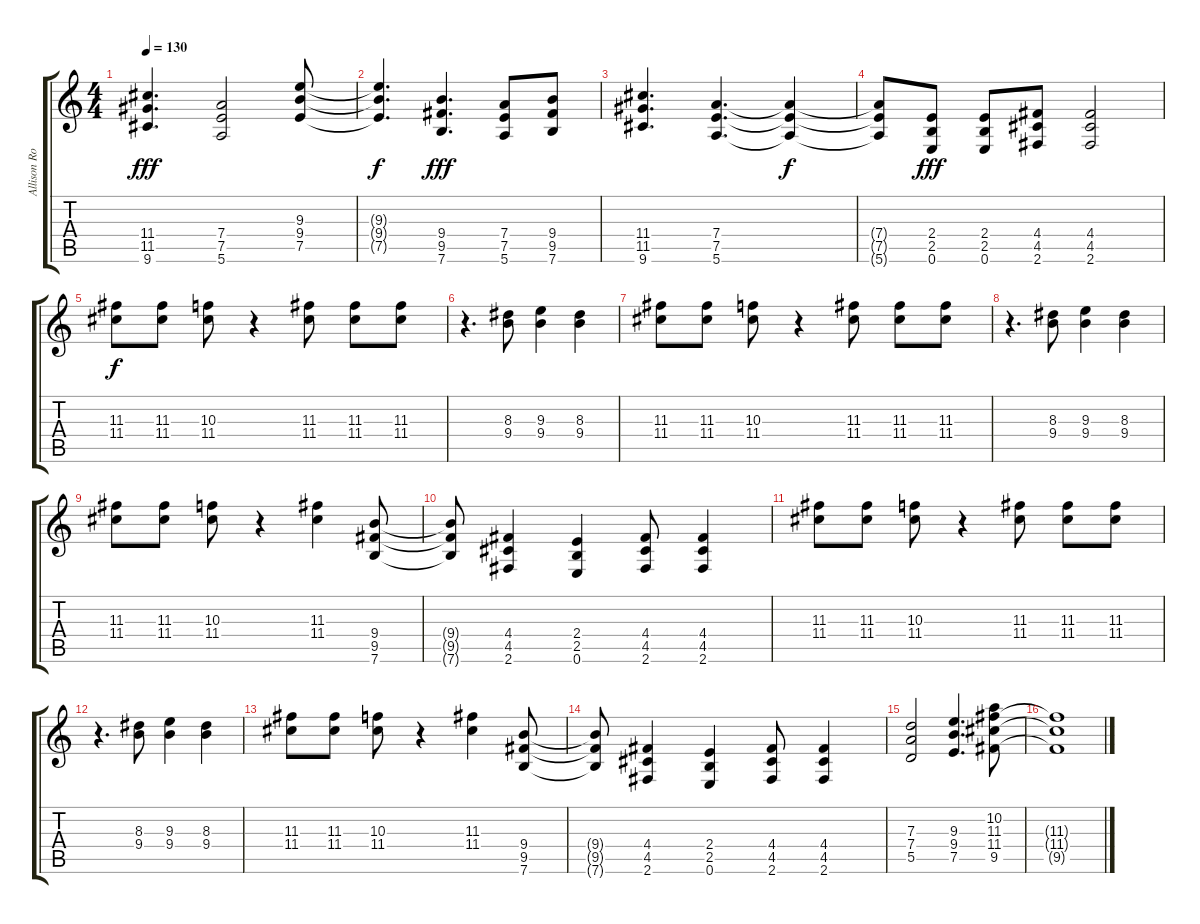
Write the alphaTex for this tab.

\track ("Allison Robertson (Rythm)" "Allison Ro") {instrument overdrivenguitar}
\staff {score tabs}
\tuning (E4 B3 G3 D3 A2 E2) {hide}
\ts (4 4)
\tempo 130
\clef g2
\ks c
(11.4 11.5 9.6).4{d dy fff} (7.4 7.5 5.6).2 (9.3 9.4 7.5).8 |
(9.3{t} 9.4{t} 7.5{t}).4{d dy f} (9.4 9.5 7.6).4{d dy fff} (7.4 7.5 5.6).8 (9.4 9.5 7.6).8 |
(11.4 11.5 9.6).4{d} (7.4 7.5 5.6).4{d} (7.4{t} 7.5{t} 5.6{t}).4{dy f} |
(7.4{t} 7.5{t} 5.6{t}).8 (2.4 2.5 0.6).8{dy fff} (2.4 2.5 0.6).8 (4.4 4.5 2.6).8 (4.4 4.5 2.6).2 |
(11.3 11.4).8{dy f} (11.3 11.4).8 (10.3 11.4).8 r.4 (11.3 11.4).8 (11.3 11.4).8 (11.3 11.4).8 |
r.4{d} (8.3 9.4).8 (9.3 9.4).4 (8.3 9.4).4 |
(11.3 11.4).8 (11.3 11.4).8 (10.3 11.4).8 r.4 (11.3 11.4).8 (11.3 11.4).8 (11.3 11.4).8 |
r.4{d} (8.3 9.4).8 (9.3 9.4).4 (8.3 9.4).4 |
(11.3 11.4).8 (11.3 11.4).8 (10.3 11.4).8 r.4 (11.3 11.4).4 (9.4 9.5 7.6).8 |
(9.4{t} 9.5{t} 7.6{t}).8 (4.4 4.5 2.6).4 (2.4 2.5 0.6).4 (4.4 4.5 2.6).8 (4.4 4.5 2.6).4 |
(11.3 11.4).8 (11.3 11.4).8 (10.3 11.4).8 r.4 (11.3 11.4).8 (11.3 11.4).8 (11.3 11.4).8 |
r.4{d} (8.3 9.4).8 (9.3 9.4).4 (8.3 9.4).4 |
(11.3 11.4).8 (11.3 11.4).8 (10.3 11.4).8 r.4 (11.3 11.4).4 (9.4 9.5 7.6).8 |
(9.4{t} 9.5{t} 7.6{t}).8 (4.4 4.5 2.6).4 (2.4 2.5 0.6).4 (4.4 4.5 2.6).8 (4.4 4.5 2.6).4 |
(7.3 7.4 5.5).2 (9.3 9.4 7.5).4{d} (10.2 11.3 11.4 9.5).8 |
(11.3{t} 11.4{t} 9.5{t}).1
